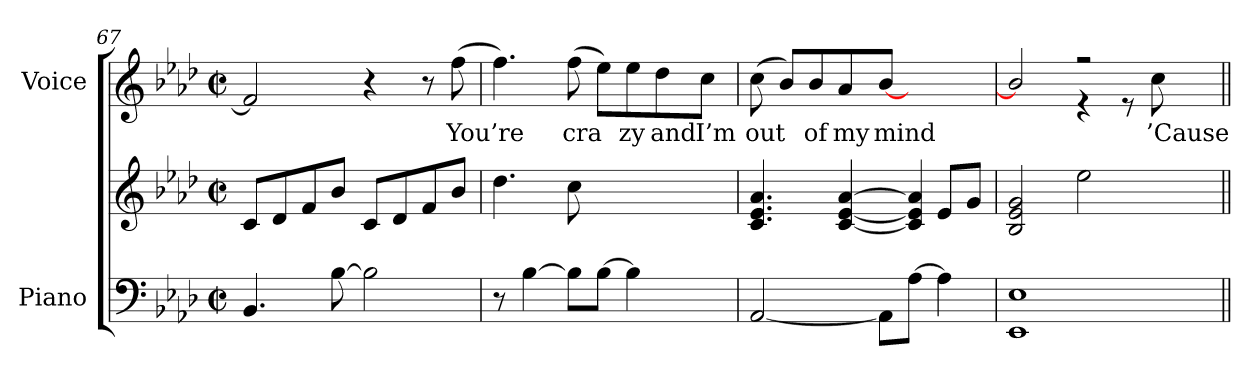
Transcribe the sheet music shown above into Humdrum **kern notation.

**kern	**kern	**kern	**text
*part2	*part2	*part1	*part1
*staff3	*staff2	*staff1	*staff1
*I"Piano	*	*I"Voice	*
*I'Pno	*	*I'V	*
*clefF4	*clefG2	*clefG2	*
*k[b-e-a-d-]	*k[b-e-a-d-]	*k[b-e-a-d-]	*
*M2/2	*M2/2	*M2/2	*
*met(c|)	*met(c|)	*met(c|)	*
=67	=67	=67	=67
4.BB-/	8c/L	2f/]	.
.	8d-/	.	.
.	8f/	.	.
[>8B-\	8b-/J	.	.
2B-\]	8c/L	4r	.
.	8d-/	.	.
.	8f/	8r	.
!	!	!	!LO:LY:b
.	8b-/J	(>8ff\	You’re
!!LO:LB:g=z
=68	=68	=68	=68
8r	4.dd-\	4.ff\)	.
[>4B-\	.	.	.
!	!	!	!LO:LY:b
8B-\L]	8cc\	(>8ff\	cra
[>8B-\J	2ryy	8ee-\L)	.
!	!	!	!LO:LY:b
4B-\]	.	8ee-\	zy
!	!	!	!LO:LY:b
.	.	8dd-\	and
!	!	!	!LO:LY:b
8ryy	.	8cc\J	I’m
=69	=69	=69	=69
*	*^	*	*
!	!	!	!	!LO:LY:b
[>2AA-/	4.c/ 4.e-/ 4.a-/	2.ryy	(>8cc\	out
.	.	.	8b-/L)	.
!	!	!	!	!LO:LY:b
.	.	.	8b-/	of
!	!	!	!	!LO:LY:b
.	[<4c/ [<4e-/ [>4a-/	.	8a-/	my
!	!	!	!	!LO:LY:b
8AA-\L]	.	.	[>8b-/J	mind
[>8A-\J	4c/] 4e-/] 4a-/]	.	4.ryy	.
4A-\]	.	8e-/L	.	.
.	8ryy	8g/J	.	.
*	*v	*v	*	*
=70	=70	=70	=70
*^	*	*^	*
1E-	1EE-	2B-/ 2e-/ 2g/	2b-/]	2ryy	.
.	.	2ee-\	2rff	4re	.
.	.	.	.	8re	.
!	!	!	!	!	!LO:LY:b
.	.	.	.	8cc\	’Cause
*v	*v	*	*v	*v	*
=||	=||	=||	=||
*-	*-	*-	*-
